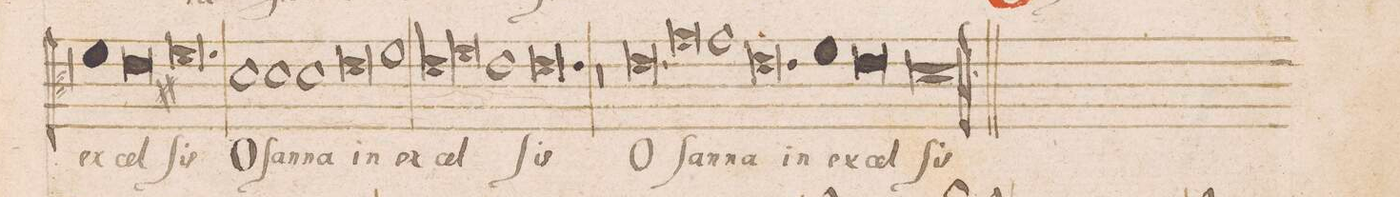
**kern	**text
*I"DISCANTVS	*
*clefC3	*
*k[]	*
*met(C|)	*
*M3/2	*
1fny	ex-
0e	-cel-
*Xcol	*
=28-	=28-
0.f#X	-sis
=29-	=29-
1d	O-
1d	-ſan-
1d	-na
=30-	=30-
0e	in
1fny	ex-
=31-	=31-
*lig	*
1e	-cel-
1f	.
*Xlig	*
1e	.
=32-	=32-
0.e	-ſis
=33-	=33-
0.r	.
=34-	=34-
0.e	O-
=35-	=35-
0g	-ſan-
1g	-na
=36-	=36-
0.e	in
=37-	=37-
*col	*
1f	ex-
0e	-cel-
*Xcol	*
=38-	=38-
0.dl	-ſis
=39||-	=39||-
*M2/1	*
*met(C|)	*
*-	*-
